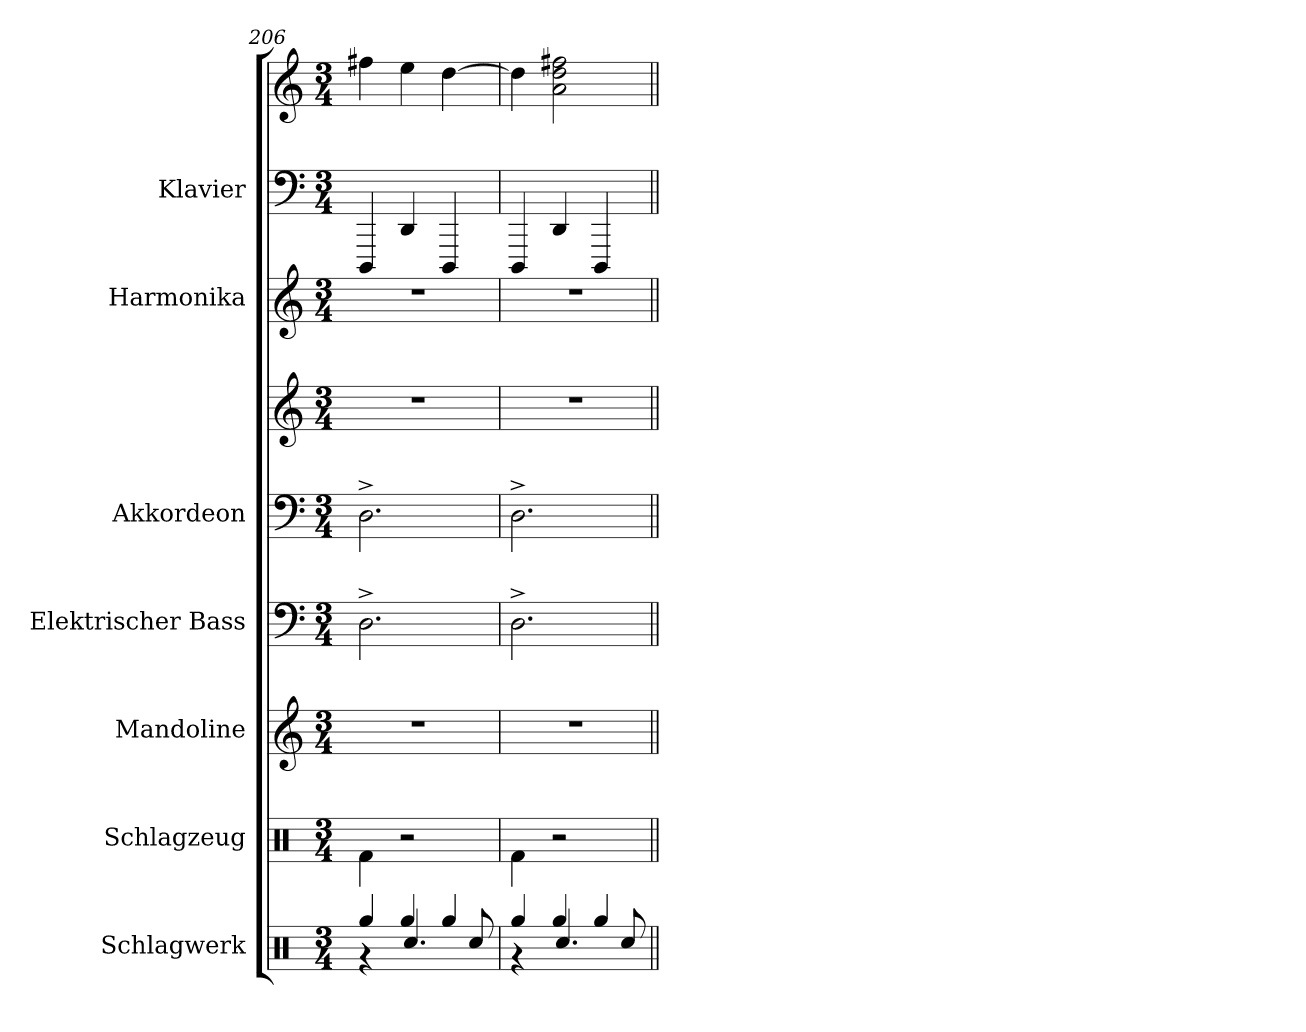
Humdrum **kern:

**kern	**kern	**kern	**kern	**kern	**kern	**kern	**kern	**kern
*part7	*part6	*part5	*part4	*part3	*part3	*part2	*part1	*part1
*staff9	*staff8	*staff7	*staff6	*staff5	*staff4	*staff3	*staff2	*staff1
*I"Schlagwerk	*I"Schlagzeug	*I"Mandoline	*I"Elektrischer Bass	*I"Akkordeon	*	*I"Harmonika	*I"Klavier	*
*I'Schlw.	*I'Schlgz.	*I'Mand.	*I'E-B.	*I'Akk.	*	*	*I'Klav.	*
*clefX	*clefX	*clefG2	*clefF4	*clefF4	*clefG2	*clefG2	*clefF4	*clefG2
*	*	*	*ITrd7c12	*	*	*	*	*
*k[]	*k[]	*k[]	*k[]	*k[]	*k[]	*k[]	*k[]	*k[]
*M3/4	*M3/4	*M3/4	*M3/4	*M3/4	*M3/4	*M3/4	*M3/4	*M3/4
=206	=206	=206	=206	=206	=206	=206	=206	=206
*^	*	*	*	*	*	*	*	*
4Rgg/	4r	4Rf\	2.r	2.DD^\	2.D^\	2.r	2.r	4DDD/	4ff#X\
4Rgg/	4.Rcc/	2r	.	.	.	.	.	4DD/	4ee\
4Rgg/	.	.	.	.	.	.	.	4DDD/	[4dd\
.	8Rcc/	.	.	.	.	.	.	.	.
=207	=207	=207	=207	=207	=207	=207	=207	=207	=207
4Rgg/	4r	4Rf\	2.r	2.DD^\	2.D^\	2.r	2.r	4DDD/	4dd\]
4Rgg/	4.Rcc/	2r	.	.	.	.	.	4DD/	2a\ 2dd\ 2ff#X\
4Rgg/	.	.	.	.	.	.	.	4DDD/	.
.	8Rcc/	.	.	.	.	.	.	.	.
*v	*v	*	*	*	*	*	*	*	*
=||	=||	=||	=||	=||	=||	=||	=||	=||
*-	*-	*-	*-	*-	*-	*-	*-	*-
